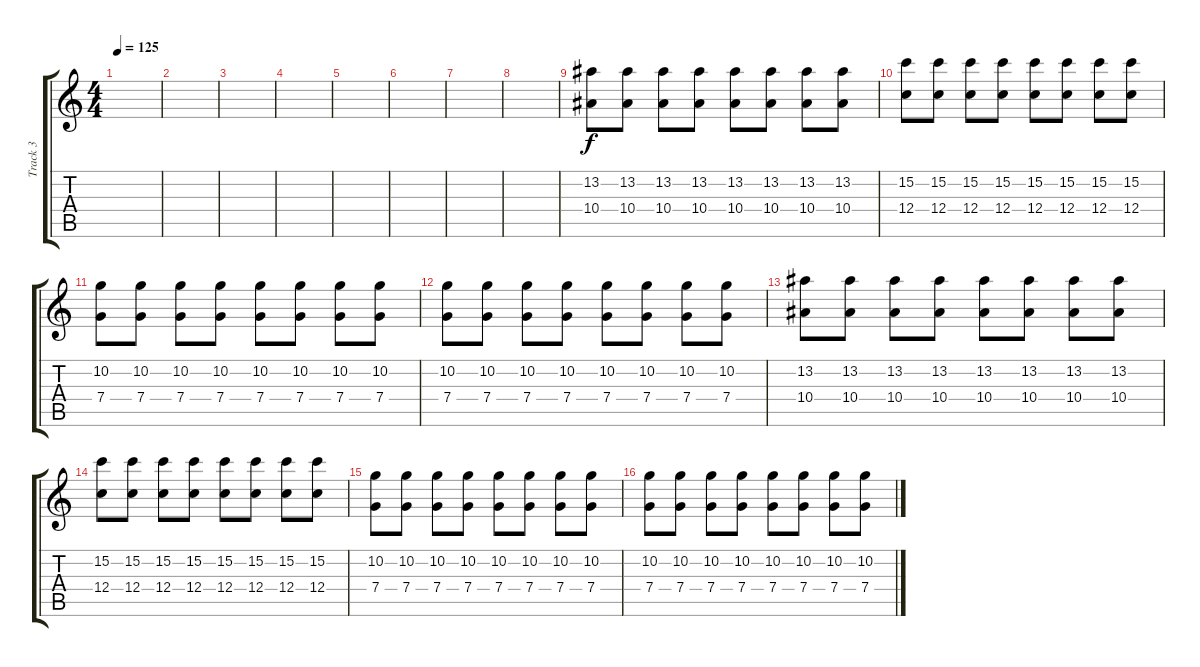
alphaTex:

\track ("Track 3" "Track 3") {instrument distortionguitar}
\staff {score tabs}
\tuning (D4 A3 F3 C3 G2 D2) {hide}
\ts (4 4)
\tempo 125
\clef g2
\ks c
|
|
|
|
|
|
|
|
(13.2 10.4).8 (13.2 10.4).8 (13.2 10.4).8 (13.2 10.4).8 (13.2 10.4).8 (13.2 10.4).8 (13.2 10.4).8 (13.2 10.4).8 |
(15.2 12.4).8 (15.2 12.4).8 (15.2 12.4).8 (15.2 12.4).8 (15.2 12.4).8 (15.2 12.4).8 (15.2 12.4).8 (15.2 12.4).8 |
(10.2 7.4).8 (10.2 7.4).8 (10.2 7.4).8 (10.2 7.4).8 (10.2 7.4).8 (10.2 7.4).8 (10.2 7.4).8 (10.2 7.4).8 |
(10.2 7.4).8 (10.2 7.4).8 (10.2 7.4).8 (10.2 7.4).8 (10.2 7.4).8 (10.2 7.4).8 (10.2 7.4).8 (10.2 7.4).8 |
(13.2 10.4).8 (13.2 10.4).8 (13.2 10.4).8 (13.2 10.4).8 (13.2 10.4).8 (13.2 10.4).8 (13.2 10.4).8 (13.2 10.4).8 |
(15.2 12.4).8 (15.2 12.4).8 (15.2 12.4).8 (15.2 12.4).8 (15.2 12.4).8 (15.2 12.4).8 (15.2 12.4).8 (15.2 12.4).8 |
(10.2 7.4).8 (10.2 7.4).8 (10.2 7.4).8 (10.2 7.4).8 (10.2 7.4).8 (10.2 7.4).8 (10.2 7.4).8 (10.2 7.4).8 |
(10.2 7.4).8 (10.2 7.4).8 (10.2 7.4).8 (10.2 7.4).8 (10.2 7.4).8 (10.2 7.4).8 (10.2 7.4).8 (10.2 7.4).8
